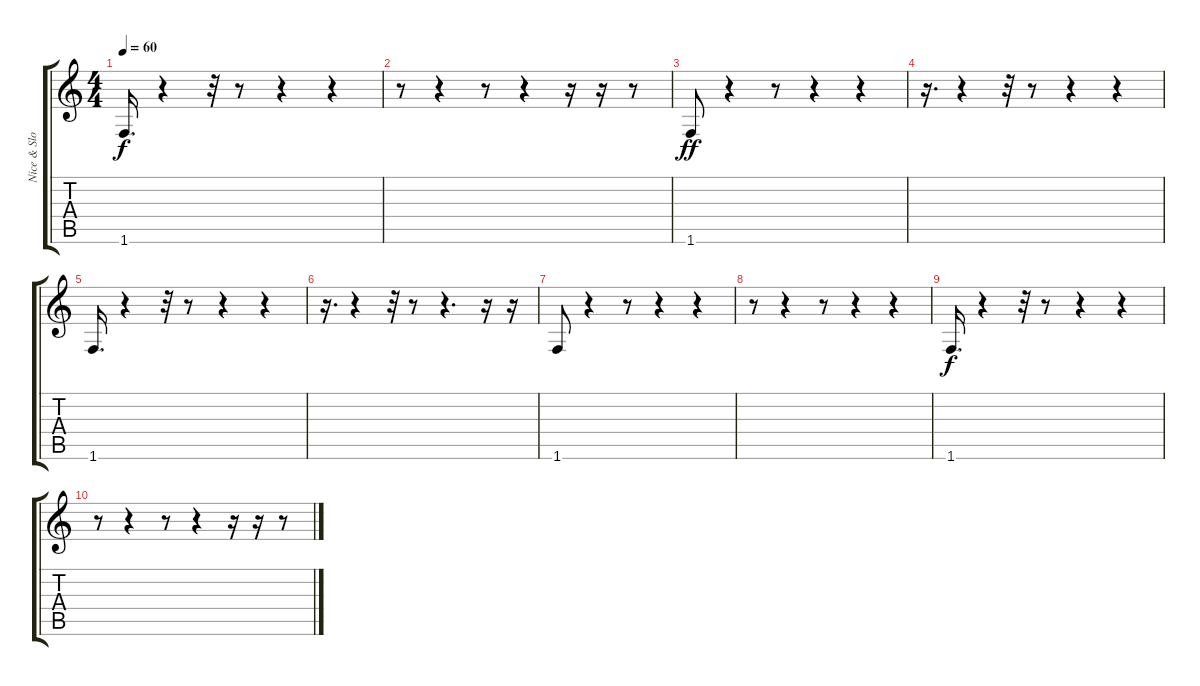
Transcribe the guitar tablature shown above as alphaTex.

\track ("Nice & Slow" "Nice & Slo") {instrument fretlessbass}
\staff {score tabs}
\tuning (E4 B3 G3 D3 A2 E2) {hide}
\ts (4 4)
\tempo 60
\clef g2
\ks c
1.6.16{d dy f} r.4 r.32 r.8 r.4 r.4 |
r.8 r.4 r.8 r.4 r.16 r.16 r.8 |
1.6.8{dy ff} r.4 r.8 r.4 r.4 |
r.16{d} r.4 r.32 r.8 r.4 r.4 |
1.6.16{d} r.4 r.32 r.8 r.4 r.4 |
r.16{d} r.4 r.32 r.8 r.4{d} r.16 r.16 |
1.6.8 r.4 r.8{volume 14} r.4 r.4{volume 13} |
r.8{volume 12} r.4 r.8{volume 10} r.4 r.4{volume 9} |
1.6.16{d dy f volume 8} r.4 r.32 r.8{volume 6} r.4 r.4{volume 5} |
r.8{volume 4} r.4 r.8{volume 2} r.4 r.16{volume 1} r.16{volume 1} r.8{volume 0}
